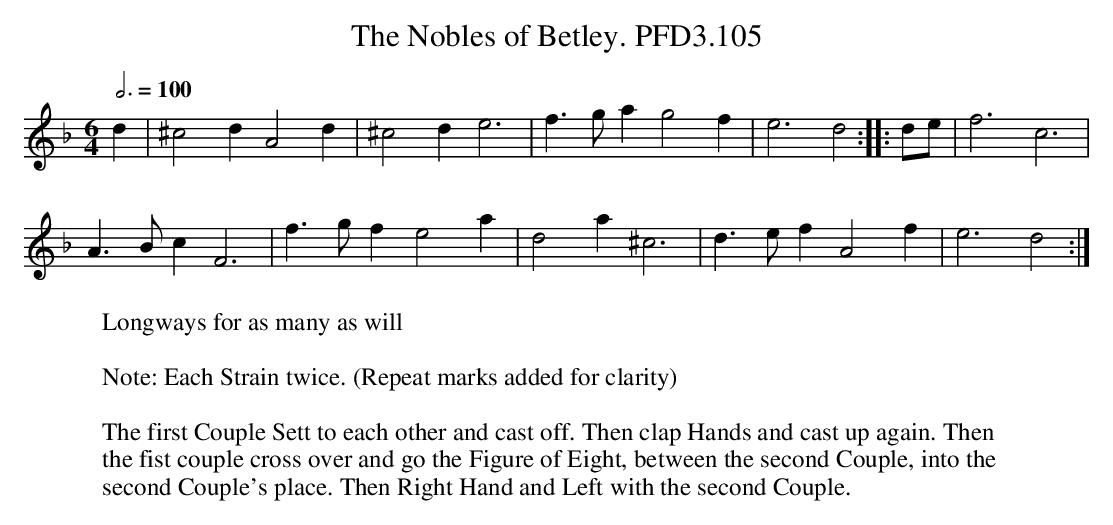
X:1
T:Nobles of Betley. PFD3.105, The
W:Longways for as many as will
M:6/4
L:1/4
Q:3/4=100
K:Dm
d|^c2d A2d|^c2d e3|f3/g/a g2f|e3d2::d/e/|f3c3|
A3/B/c F3|f3/g/f e2a|d2a ^c3|d3/e/f A2f|e3d2:|
W:
W:Note: Each Strain twice. (Repeat marks added for clarity)
W:
W:The first Couple Sett to each other and cast off. Then clap Hands and cast up again. Then
W:the fist couple cross over and go the Figure of Eight, between the second Couple, into the
W:second Couple's place. Then Right Hand and Left with the second Couple.
